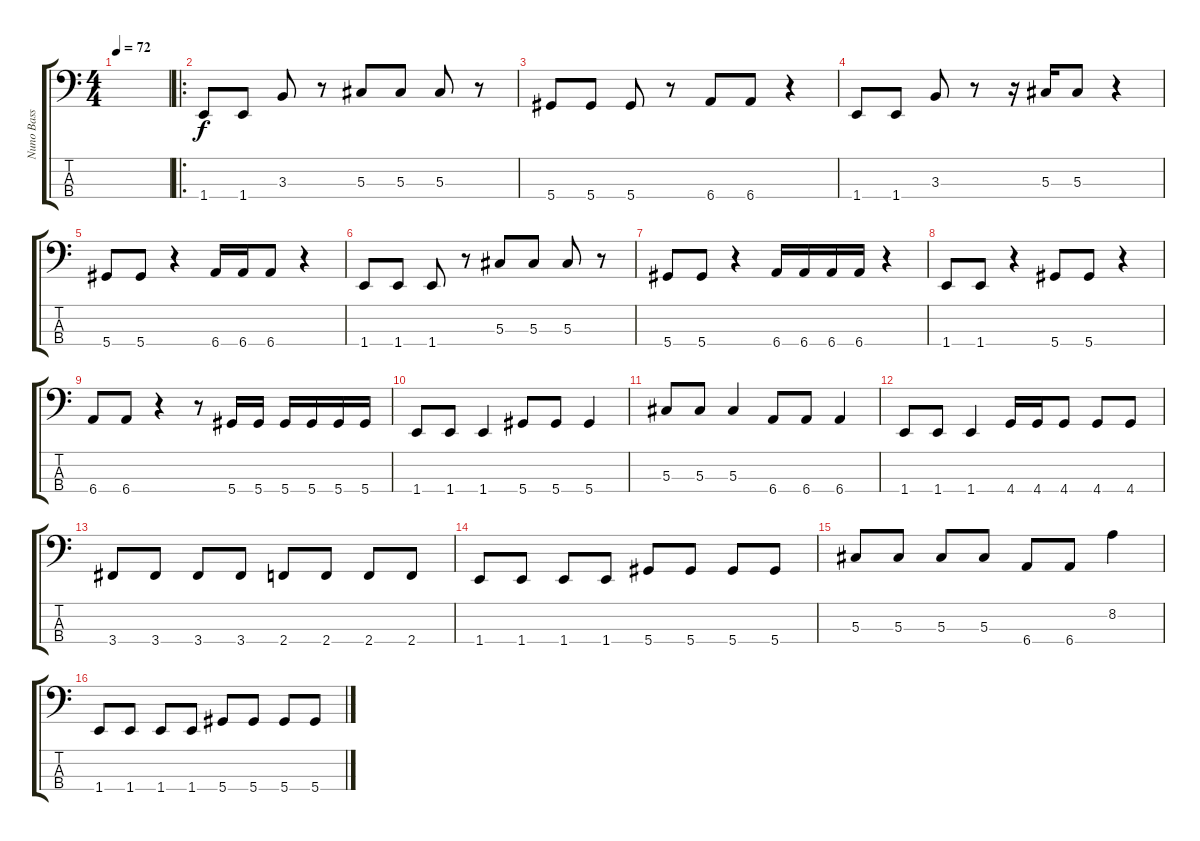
\track ("Nuno Bass" "Nuno Bass") {instrument acousticbass}
\staff {score tabs}
\tuning (Gb2 Db2 Ab1 Eb1) {hide}
\ts (4 4)
\tempo 72
\clef f4
\ks c
|
\ro
1.4.8 1.4.8 3.3.8 r.8 5.3.8 5.3.8 5.3.8 r.8 |
5.4.8 5.4.8 5.4.8 r.8 6.4.8 6.4.8 r.4 |
1.4.8 1.4.8 3.3.8 r.8 r.16 5.3.16 5.3.8 r.4 |
5.4.8 5.4.8 r.4 6.4.16 6.4.16 6.4.8 r.4 |
1.4.8 1.4.8 1.4.8 r.8 5.3.8 5.3.8 5.3.8 r.8 |
5.4.8 5.4.8 r.4 6.4.16 6.4.16 6.4.16 6.4.16 r.4 |
1.4.8 1.4.8 r.4 5.4.8 5.4.8 r.4 |
6.4.8 6.4.8 r.4 r.8 5.4.16 5.4.16 5.4.16 5.4.16 5.4.16 5.4.16 |
1.4.8 1.4.8 1.4.4 5.4.8 5.4.8 5.4.4 |
5.3.8 5.3.8 5.3.4 6.4.8 6.4.8 6.4.4 |
1.4.8 1.4.8 1.4.4 4.4.16 4.4.16 4.4.8 4.4.8 4.4.8 |
3.4.8 3.4.8 3.4.8 3.4.8 2.4.8 2.4.8 2.4.8 2.4.8 |
1.4.8 1.4.8 1.4.8 1.4.8 5.4.8 5.4.8 5.4.8 5.4.8 |
5.3.8 5.3.8 5.3.8 5.3.8 6.4.8 6.4.8 8.2.4 |
1.4.8 1.4.8 1.4.8 1.4.8 5.4.8 5.4.8 5.4.8 5.4.8
